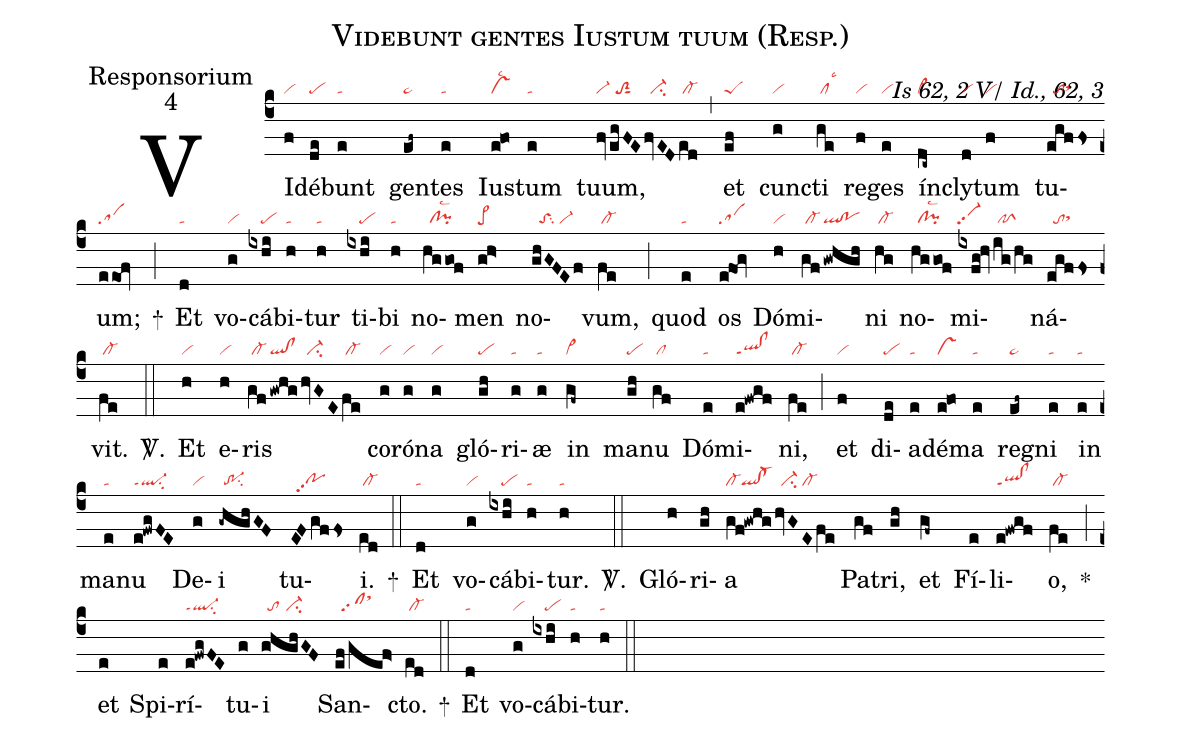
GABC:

name:Videbunt gentes Iustum tuum (Resp.);
office-part:Responsorium;
mode:4;
commentary:Is 62, 2 V/ Id., 62, 3;
nabc-lines:1;
%%
(c4)
VI(f|vi)dé(de|pe)bunt(e|ta) gen(ef~|pe~)tes(e|ta) Ius(e!fo|vslsc2)tum(e|ta) t{uu}m,(fv|vi-|egFE|//toS2sut1|fvED|//ci-|ed|/cl-) (,)
et(ef|peS) cunc(g|vi)ti(ge|/cllsc3) re(f|vi)ges(e|vi) ín(dc~|cl~)cly(d|vi)tum(f|vi) tu(egffs|//tosthh)um;(eeOf|sa) +(;)
Et(d|ta) vo(g|vi)cá(ixhi|////pe)bi(h|ta)tur(h|ta) ti(ixhi|////pe)bi(h|ta) no(hggof|//cl!pilsc2)men(gh>|pe>) no(ghGFEf|//toSsu2/vi-)vum,(fe|/cl-) (;)
quod(e|ta) os(efOg|sa) Dó(h|vi)mi(gf|/cl-|!gwhgh|ql!po)ni(hg|/cl-) no(hggof|//cl!pilsc2)mi(ixfg!hv|vi-pp2|/ig/hg|/pfS)ná(egffs|//tosthh)vit.(fe|/cl-) <sp>V/</sp>.(::)
Et(h|vi) e(h|vi)ris(gf|/cl-|!gwhg|ql!cl|/hvGE|//ci-|fe|/cl-) co(g|vi)ró(g|vi)na(g|vi) gló(gh|pe)ri(g|ta)æ(g|ta) in(gf~|cl~) ma(gh|pe)nu(gf|/cl) Dó(e|ta)mi(e!fwgf|ql!clppt1)ni,(fe|/cl-) (;)
et(f|vi) di(de|pe)a(e|ta)dé(e!fo|vs)ma(e|ta) re(ef~|pe~)gni(e|ta) in(e|ta) ma(e|ta)nu(e!fwgFE|ql-ppt1su2) De(g|vi)i(-ghghGF|/tr-1su2) tu(EFgffs|//pohgpp2)i.(ed|/cl-) +(::)
Et(d|ta) vo(g|vi)cá(ixhi|////pe)bi(h|ta)tur.(h|ta) <sp>V/</sp>.(::)
Gló(h)ri(gh)a(gf!gwhg|cl-ql!cl-|hvGEfe|//ci-/cl-) Pa(gf)tri,(gh) et(gf~) Fí(e)li(e!fwgf|ql!clppt1)o,(fe|/cl-) *(;)
et(e) Spi(e)rí(e!fwgFE|ql-ppt1su2)tu(g)i(ghghGF|//to//ci-) San(ef/gef>|//sfsthk)cto.(ed|/cl-) +(::)
Et(d|ta) vo(g|vi)cá(ixhi|////pe)bi(h|ta)tur.(h|ta) (::)
